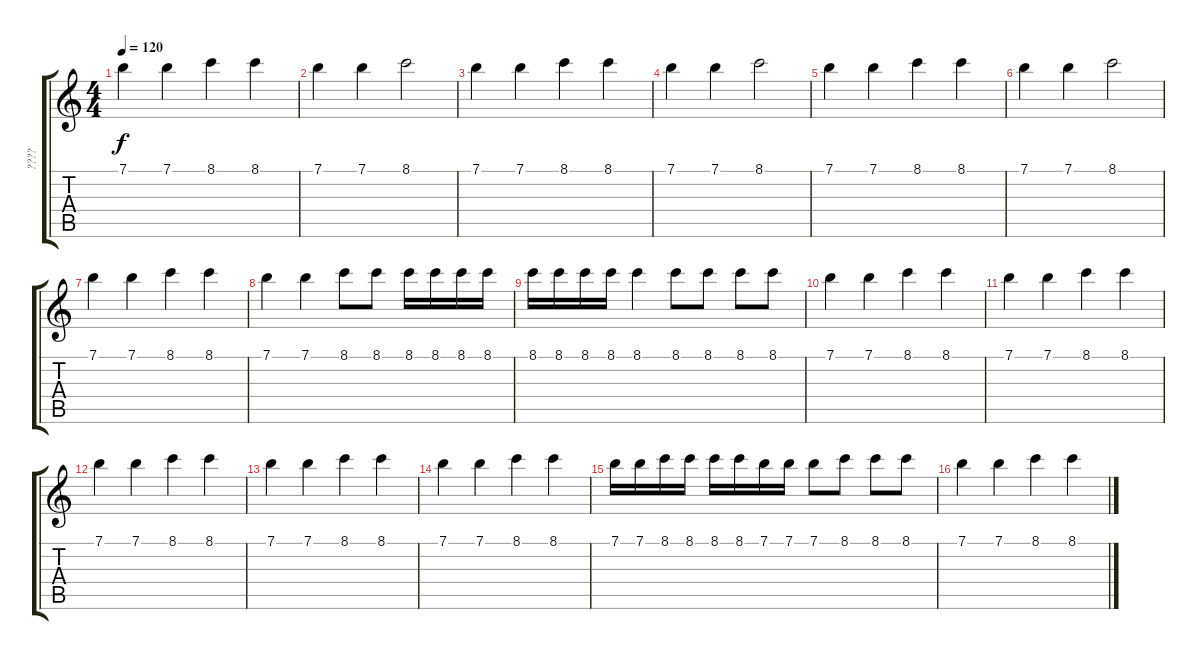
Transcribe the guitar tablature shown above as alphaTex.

\track ("????" "????") {instrument distortionguitar}
\staff {score tabs}
\tuning (E4 B3 G3 D3 A2 E2) {hide}
\ts (4 4)
\tempo 120
\clef g2
\ks c
7.1.4{dy f instrument distortionguitar} 7.1.4 8.1.4 8.1.4 |
7.1.4 7.1.4 8.1.2 |
7.1.4 7.1.4 8.1.4 8.1.4 |
7.1.4 7.1.4 8.1.2 |
7.1.4 7.1.4 8.1.4 8.1.4 |
7.1.4 7.1.4 8.1.2 |
7.1.4 7.1.4 8.1.4 8.1.4 |
7.1.4 7.1.4 8.1.8 8.1.8 8.1.16 8.1.16 8.1.16 8.1.16 |
8.1.16 8.1.16 8.1.16 8.1.16 8.1.4 8.1.8 8.1.8 8.1.8 8.1.8 |
7.1.4 7.1.4 8.1.4 8.1.4 |
7.1.4 7.1.4 8.1.4 8.1.4 |
7.1.4 7.1.4 8.1.4 8.1.4 |
7.1.4 7.1.4 8.1.4 8.1.4 |
7.1.4 7.1.4 8.1.4 8.1.4 |
7.1.16 7.1.16 8.1.16 8.1.16 8.1.16 8.1.16 7.1.16 7.1.16 7.1.8 8.1.8 8.1.8 8.1.8 |
7.1.4 7.1.4 8.1.4 8.1.4
